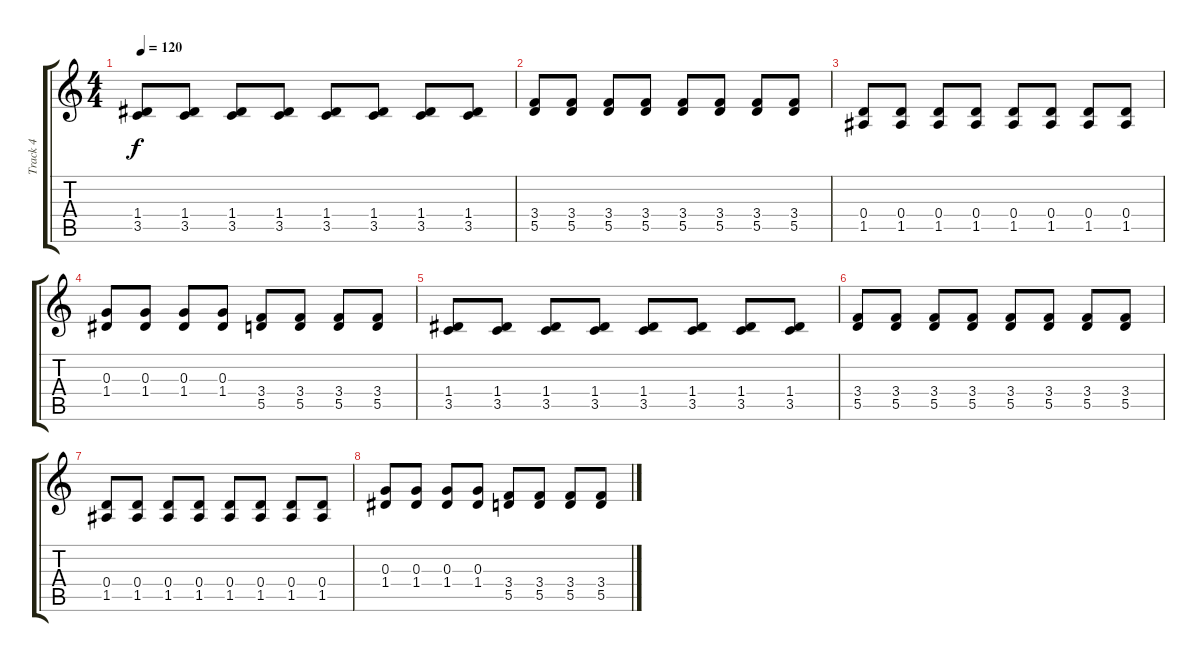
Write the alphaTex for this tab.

\track ("Track 4" "Track 4") {instrument electricguitarmuted}
\staff {score tabs}
\tuning (E4 B3 G3 D3 A2 E2) {hide}
\ts (4 4)
\tempo 120
\clef g2
\ks c
(1.4 3.5).8{dy f} (1.4 3.5).8 (1.4 3.5).8 (1.4 3.5).8 (1.4 3.5).8 (1.4 3.5).8 (1.4 3.5).8 (1.4 3.5).8 |
(3.4 5.5).8 (3.4 5.5).8 (3.4 5.5).8 (3.4 5.5).8 (3.4 5.5).8 (3.4 5.5).8 (3.4 5.5).8 (3.4 5.5).8 |
(0.4 1.5).8 (0.4 1.5).8 (0.4 1.5).8 (0.4 1.5).8 (0.4 1.5).8 (0.4 1.5).8 (0.4 1.5).8 (0.4 1.5).8 |
(0.3 1.4).8 (0.3 1.4).8 (0.3 1.4).8 (0.3 1.4).8 (3.4 5.5).8 (3.4 5.5).8 (3.4 5.5).8 (3.4 5.5).8 |
(1.4 3.5).8{volume 16 instrument electricguitarmuted} (1.4 3.5).8 (1.4 3.5).8 (1.4 3.5).8 (1.4 3.5).8 (1.4 3.5).8 (1.4 3.5).8 (1.4 3.5).8 |
(3.4 5.5).8 (3.4 5.5).8 (3.4 5.5).8 (3.4 5.5).8 (3.4 5.5).8 (3.4 5.5).8 (3.4 5.5).8 (3.4 5.5).8 |
(0.4 1.5).8 (0.4 1.5).8 (0.4 1.5).8 (0.4 1.5).8 (0.4 1.5).8 (0.4 1.5).8 (0.4 1.5).8 (0.4 1.5).8 |
(0.3 1.4).8 (0.3 1.4).8 (0.3 1.4).8 (0.3 1.4).8 (3.4 5.5).8 (3.4 5.5).8 (3.4 5.5).8 (3.4 5.5).8
